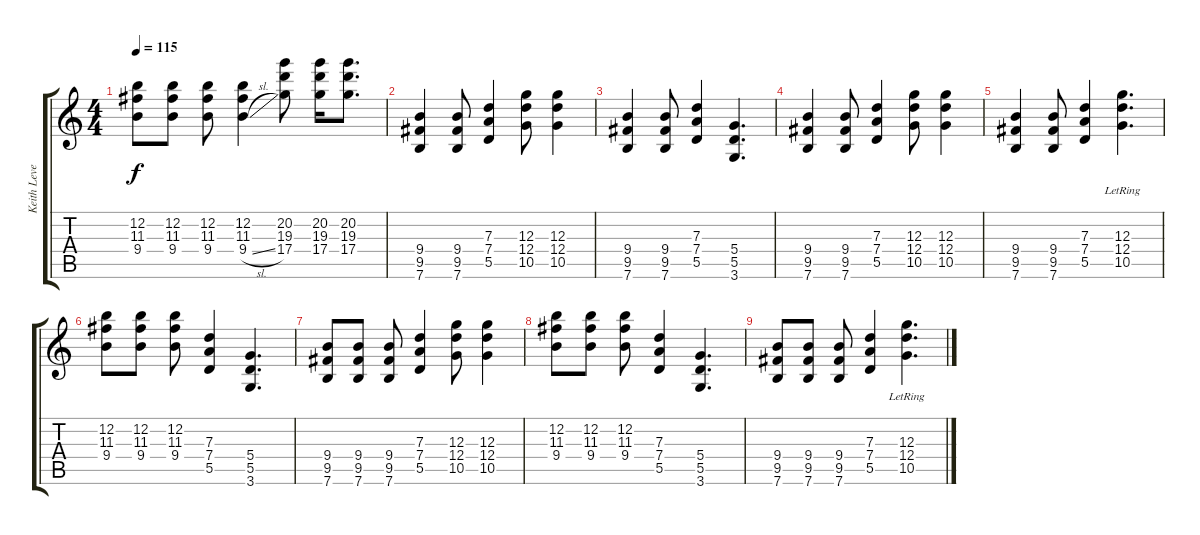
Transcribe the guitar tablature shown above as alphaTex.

\track ("Keith Levene-Guitar" "Keith Leve") {instrument overdrivenguitar}
\staff {score tabs}
\tuning (E4 B3 G3 D3 A2 E2) {hide}
\ts (4 4)
\tempo 115
\clef g2
\ks c
(12.2 11.3 9.4).8{dy f} (12.2 11.3 9.4).8 (12.2 11.3 9.4).8 (12.2 11.3 9.4{sl}).4 (20.2 19.3 17.4).8 (20.2 19.3 17.4).16 (20.2 19.3 17.4).8{d} |
(9.4 9.5 7.6).4 (9.4 9.5 7.6).8 (7.3 7.4 5.5).4 (12.3 12.4 10.5).8 (12.3 12.4 10.5).4 |
(9.4 9.5 7.6).4 (9.4 9.5 7.6).8 (7.3 7.4 5.5).4 (5.4 5.5 3.6).4{d} |
(9.4 9.5 7.6).4 (9.4 9.5 7.6).8 (7.3 7.4 5.5).4 (12.3 12.4 10.5).8 (12.3 12.4 10.5).4 |
(9.4 9.5 7.6).4{volume 1} (9.4 9.5 7.6).8 (7.3 7.4 5.5).4 (12.3{lr} 12.4 10.5).4{d} |
(12.2 11.3 9.4).8 (12.2 11.3 9.4).8 (12.2 11.3 9.4).8 (7.3 7.4 5.5).4 (5.4 5.5 3.6).4{d} |
(9.4 9.5 7.6).8 (9.4 9.5 7.6).8 (9.4 9.5 7.6).8 (7.3 7.4 5.5).4 (12.3 12.4 10.5).8 (12.3 12.4 10.5).4 |
(12.2 11.3 9.4).8 (12.2 11.3 9.4).8 (12.2 11.3 9.4).8 (7.3 7.4 5.5).4 (5.4 5.5 3.6).4{d} |
(9.4 9.5 7.6).8 (9.4 9.5 7.6).8 (9.4 9.5 7.6).8 (7.3 7.4 5.5).4 (12.3{lr} 12.4 10.5).4{d}
